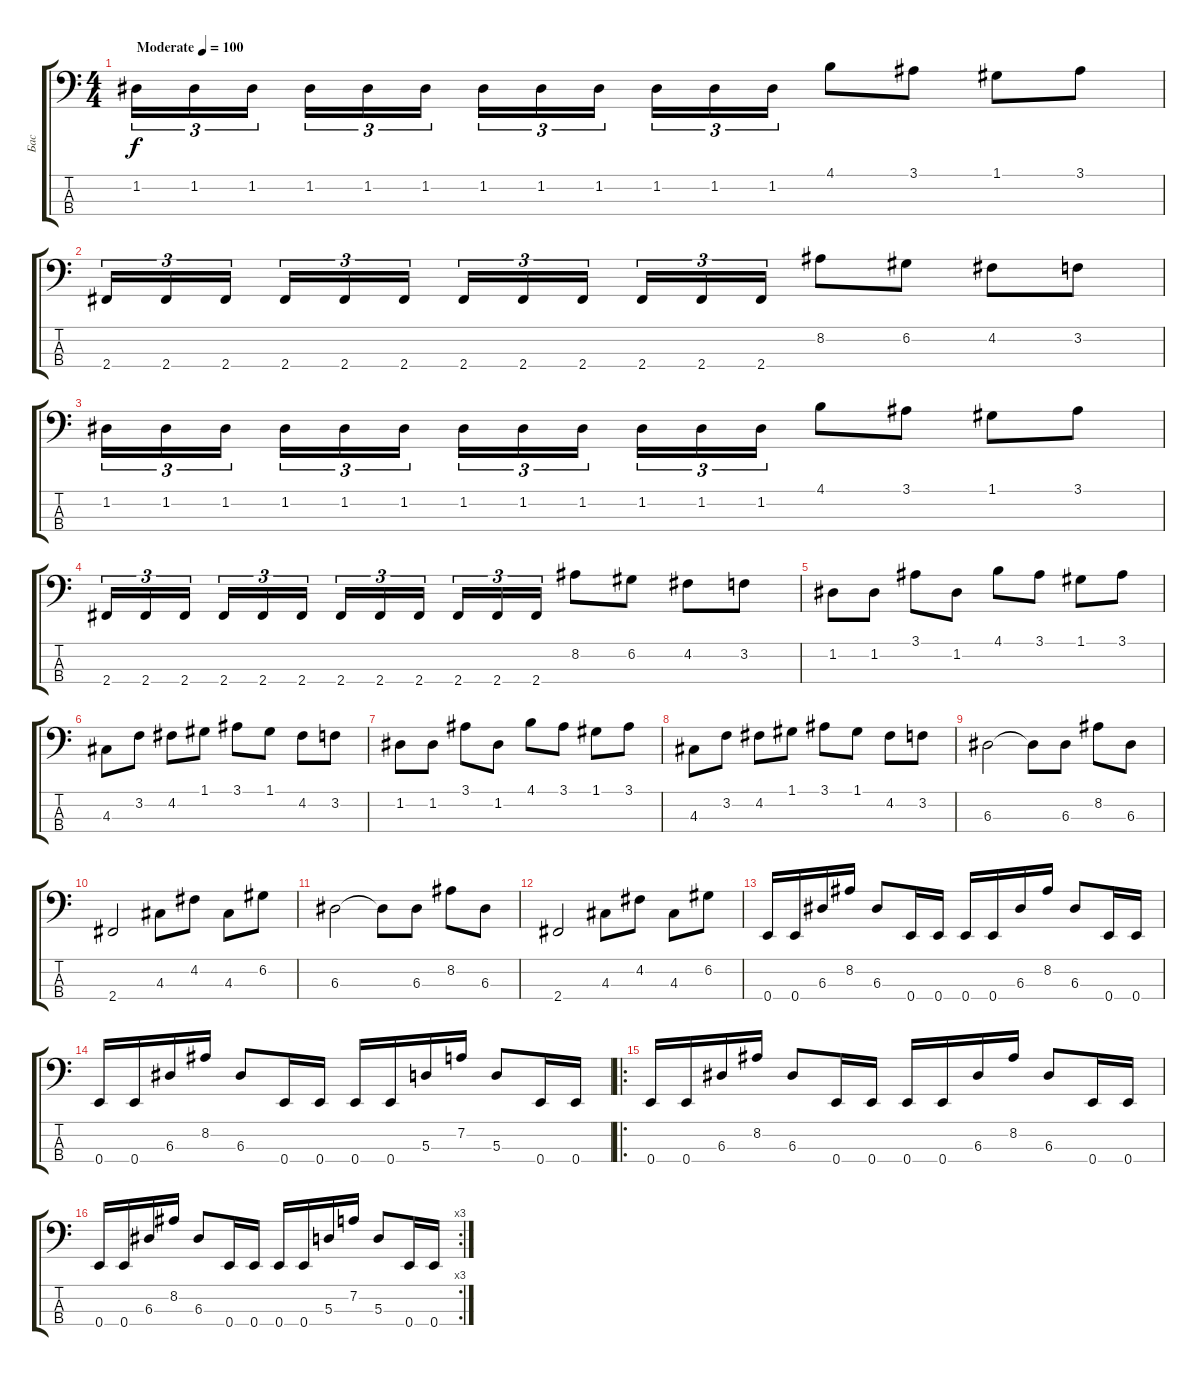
\track ("Бас" "Бас") {instrument electricbasspick}
\staff {score tabs}
\tuning (G2 D2 A1 E1) {hide}
\ts (4 4)
\tempo (100 "Moderate")
\clef f4
\ks c
1.2.16{tu (3 2) dy f instrument electricbasspick} 1.2.16{tu (3 2)} 1.2.16{tu (3 2) beam splitsecondary} 1.2.16{tu (3 2)} 1.2.16{tu (3 2)} 1.2.16{tu (3 2)} 1.2.16{tu (3 2)} 1.2.16{tu (3 2)} 1.2.16{tu (3 2) beam splitsecondary} 1.2.16{tu (3 2)} 1.2.16{tu (3 2)} 1.2.16{tu (3 2)} 4.1.8 3.1.8 1.1.8 3.1.8 |
2.4.16{tu (3 2)} 2.4.16{tu (3 2)} 2.4.16{tu (3 2) beam splitsecondary} 2.4.16{tu (3 2)} 2.4.16{tu (3 2)} 2.4.16{tu (3 2)} 2.4.16{tu (3 2)} 2.4.16{tu (3 2)} 2.4.16{tu (3 2) beam splitsecondary} 2.4.16{tu (3 2)} 2.4.16{tu (3 2)} 2.4.16{tu (3 2)} 8.2.8 6.2.8 4.2.8 3.2.8 |
1.2.16{tu (3 2)} 1.2.16{tu (3 2)} 1.2.16{tu (3 2) beam splitsecondary} 1.2.16{tu (3 2)} 1.2.16{tu (3 2)} 1.2.16{tu (3 2)} 1.2.16{tu (3 2)} 1.2.16{tu (3 2)} 1.2.16{tu (3 2) beam splitsecondary} 1.2.16{tu (3 2)} 1.2.16{tu (3 2)} 1.2.16{tu (3 2)} 4.1.8 3.1.8 1.1.8 3.1.8 |
2.4.16{tu (3 2)} 2.4.16{tu (3 2)} 2.4.16{tu (3 2) beam splitsecondary} 2.4.16{tu (3 2)} 2.4.16{tu (3 2)} 2.4.16{tu (3 2)} 2.4.16{tu (3 2)} 2.4.16{tu (3 2)} 2.4.16{tu (3 2) beam splitsecondary} 2.4.16{tu (3 2)} 2.4.16{tu (3 2)} 2.4.16{tu (3 2)} 8.2.8 6.2.8 4.2.8 3.2.8 |
1.2.8 1.2.8 3.1.8 1.2.8 4.1.8 3.1.8 1.1.8 3.1.8 |
4.3.8 3.2.8 4.2.8 1.1.8 3.1.8 1.1.8 4.2.8 3.2.8 |
1.2.8 1.2.8 3.1.8 1.2.8 4.1.8 3.1.8 1.1.8 3.1.8 |
4.3.8 3.2.8 4.2.8 1.1.8 3.1.8 1.1.8 4.2.8 3.2.8 |
6.3.2{volume 7} 6.3{t}.8 6.3.8 8.2.8 6.3.8 |
2.4.2 4.3.8 4.2.8 4.3.8 6.2.8 |
6.3.2 6.3{t}.8 6.3.8 8.2.8 6.3.8 |
2.4.2 4.3.8 4.2.8 4.3.8 6.2.8 |
0.4.16 0.4.16 6.3.16 8.2.16 6.3.8 0.4.16 0.4.16 0.4.16 0.4.16 6.3.16 8.2.16 6.3.8 0.4.16 0.4.16 |
0.4.16 0.4.16 6.3.16 8.2.16 6.3.8 0.4.16 0.4.16 0.4.16 0.4.16 5.3.16 7.2.16 5.3.8 0.4.16 0.4.16 |
\ro
0.4.16 0.4.16 6.3.16 8.2.16 6.3.8 0.4.16 0.4.16 0.4.16 0.4.16 6.3.16 8.2.16 6.3.8 0.4.16 0.4.16 |
\rc 3
0.4.16 0.4.16 6.3.16 8.2.16 6.3.8 0.4.16 0.4.16 0.4.16 0.4.16 5.3.16 7.2.16 5.3.8 0.4.16 0.4.16
